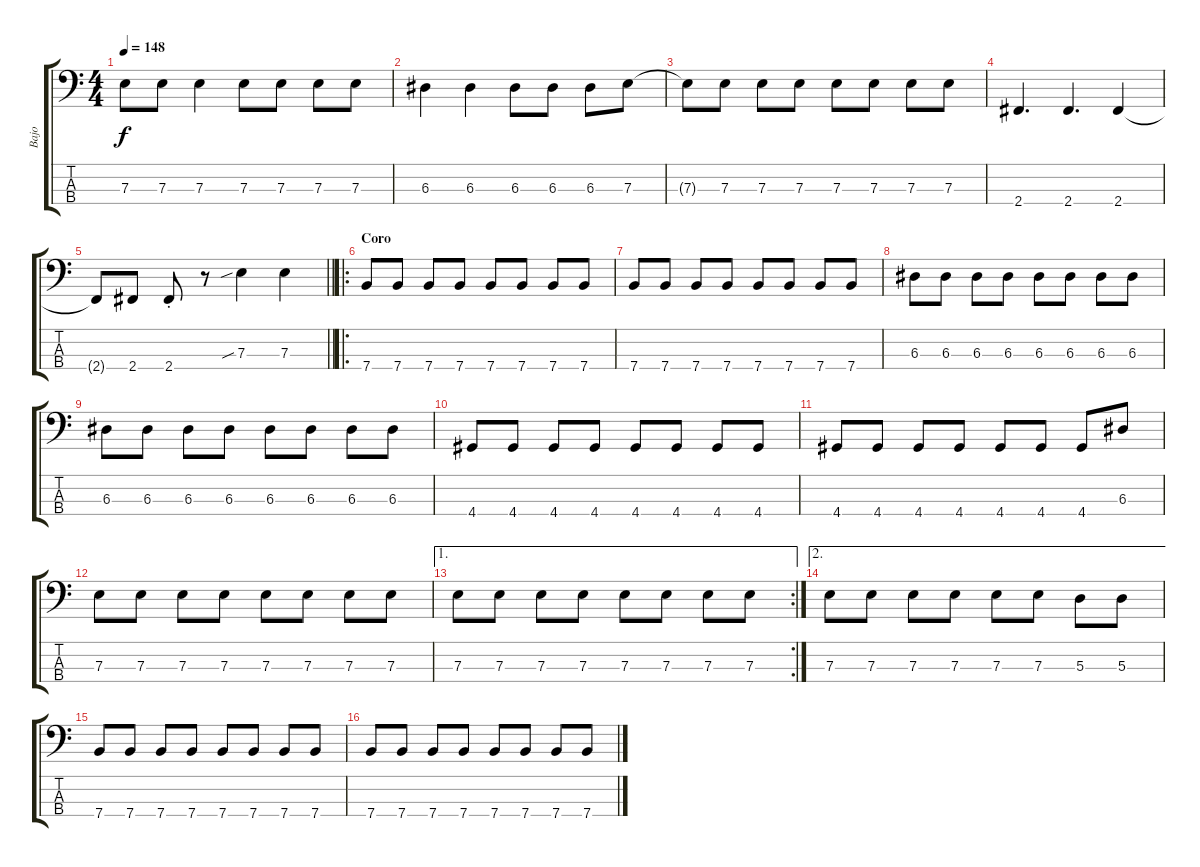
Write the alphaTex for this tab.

\track ("Bajo" "Bajo") {instrument electricbassfinger}
\staff {score tabs}
\tuning (G2 D2 A1 E1) {hide}
\ts (4 4)
\tempo 148
\clef f4
\ks c
7.3{t}.8{dy f} 7.3.8 7.3.4 7.3.8 7.3.8 7.3.8 7.3.8 |
6.3.4 6.3.4 6.3.8 6.3.8 6.3.8 7.3.8 |
7.3{t}.8 7.3.8 7.3.8 7.3.8 7.3.8 7.3.8 7.3.8 7.3.8 |
2.4.4{d} 2.4.4{d} 2.4.4 |
\barLineRight lightlight
2.4{t}.8 2.4.8 2.4{st}.8 r.8 7.3{sib}.4 7.3.4 |
\ro
\section ("" "Coro")
7.4.8 7.4.8 7.4.8 7.4.8 7.4.8 7.4.8 7.4.8 7.4.8 |
7.4.8 7.4.8 7.4.8 7.4.8 7.4.8 7.4.8 7.4.8 7.4.8 |
6.3.8 6.3.8 6.3.8 6.3.8 6.3.8 6.3.8 6.3.8 6.3.8 |
6.3.8 6.3.8 6.3.8 6.3.8 6.3.8 6.3.8 6.3.8 6.3.8 |
4.4.8 4.4.8 4.4.8 4.4.8 4.4.8 4.4.8 4.4.8 4.4.8 |
4.4.8 4.4.8 4.4.8 4.4.8 4.4.8 4.4.8 4.4.8 6.3.8 |
7.3.8 7.3.8 7.3.8 7.3.8 7.3.8 7.3.8 7.3.8 7.3.8 |
\ae 1
\rc 2
7.3.8 7.3.8 7.3.8 7.3.8 7.3.8 7.3.8 7.3.8 7.3.8 |
\ae 2
7.3.8 7.3.8 7.3.8 7.3.8 7.3.8 7.3.8 5.3.8 5.3.8 |
7.4.8 7.4.8 7.4.8 7.4.8 7.4.8 7.4.8 7.4.8 7.4.8 |
7.4.8 7.4.8 7.4.8 7.4.8 7.4.8 7.4.8 7.4.8 7.4.8
